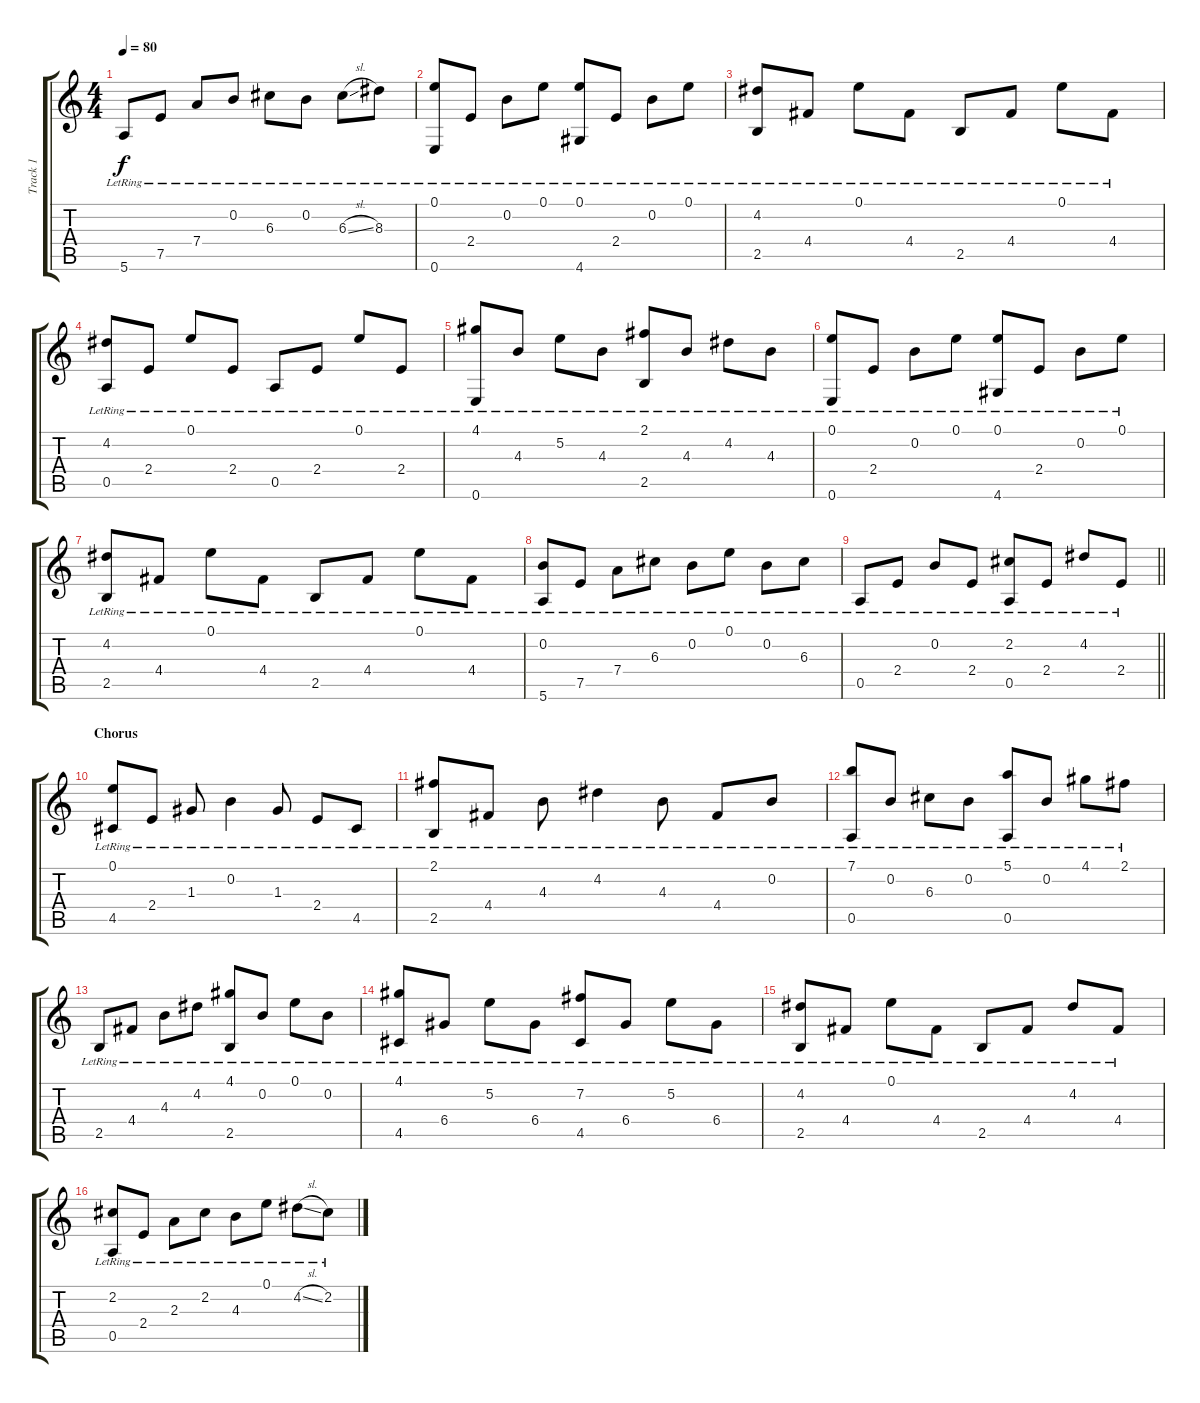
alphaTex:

\track ("Track 1" "Track 1") {instrument electricguitarjazz}
\staff {score tabs}
\tuning (E4 B3 G3 D3 A2 E2) {hide}
\ts (4 4)
\tempo 80
\clef g2
\ks c
5.6{lr}.8{dy f} 7.5{lr}.8 7.4{lr}.8 0.2{lr}.8 6.3{lr}.8 0.2{lr}.8 6.3{sl lr}.8 8.3{lr}.8 |
(0.1{lr} 0.6{lr}).8 2.4{lr}.8 0.2{lr}.8 0.1{lr}.8 (0.1{lr} 4.6{lr}).8 2.4{lr}.8 0.2{lr}.8 0.1{lr}.8 |
(4.2{lr} 2.5{lr}).8 4.4{lr}.8 0.1{lr}.8 4.4{lr}.8 2.5{lr}.8 4.4{lr}.8 0.1{lr}.8 4.4{lr}.8 |
(4.2{lr} 0.5{lr}).8 2.4{lr}.8 0.1{lr}.8 2.4{lr}.8 0.5{lr}.8 2.4{lr}.8 0.1{lr}.8 2.4{lr}.8 |
(4.1{lr} 0.6{lr}).8 4.3{lr}.8 5.2{lr}.8 4.3{lr}.8 (2.1{lr} 2.5{lr}).8 4.3{lr}.8 4.2{lr}.8 4.3{lr}.8 |
(0.1{lr} 0.6{lr}).8 2.4{lr}.8 0.2{lr}.8 0.1{lr}.8 (0.1{lr} 4.6{lr}).8 2.4{lr}.8 0.2{lr}.8 0.1{lr}.8 |
(4.2{lr} 2.5{lr}).8 4.4{lr}.8 0.1{lr}.8 4.4{lr}.8 2.5{lr}.8 4.4{lr}.8 0.1{lr}.8 4.4{lr}.8 |
(0.2{lr} 5.6{lr}).8 7.5{lr}.8 7.4{lr}.8 6.3{lr}.8 0.2{lr}.8 0.1{lr}.8 0.2{lr}.8 6.3{lr}.8 |
\barLineRight lightlight
0.5{lr}.8 2.4{lr}.8 0.2{lr}.8 2.4{lr}.8 (2.2{lr} 0.5{lr}).8 2.4{lr}.8 4.2{lr}.8 2.4{lr}.8 |
\section ("" "Chorus")
(0.1{lr} 4.5{lr}).8 2.4{lr}.8 1.3{lr}.8 0.2{lr}.4 1.3{lr}.8 2.4{lr}.8 4.5{lr}.8 |
(2.1{lr} 2.5{lr}).8 4.4{lr}.8 4.3{lr}.8 4.2{lr}.4 4.3{lr}.8 4.4{lr}.8 0.2{lr}.8 |
(7.1{lr} 0.5{lr}).8 0.2{lr}.8 6.3{lr}.8 0.2{lr}.8 (5.1{lr} 0.5{lr}).8 0.2{lr}.8 4.1{lr}.8 2.1{lr}.8 |
2.5{lr}.8 4.4{lr}.8 4.3{lr}.8 4.2{lr}.8 (4.1{lr} 2.5{lr}).8 0.2{lr}.8 0.1{lr}.8 0.2{lr}.8 |
(4.1{lr} 4.5{lr}).8 6.4{lr}.8 5.2{lr}.8 6.4{lr}.8 (7.2{lr} 4.5{lr}).8 6.4{lr}.8 5.2{lr}.8 6.4{lr}.8 |
(4.2{lr} 2.5{lr}).8 4.4{lr}.8 0.1{lr}.8 4.4{lr}.8 2.5{lr}.8 4.4{lr}.8 4.2{lr}.8 4.4{lr}.8 |
(2.2{lr} 0.5{lr}).8 2.4{lr}.8 2.3{lr}.8 2.2{lr}.8 4.3{lr}.8 0.1{lr}.8 4.2{sl lr}.8 2.2{lr}.8
